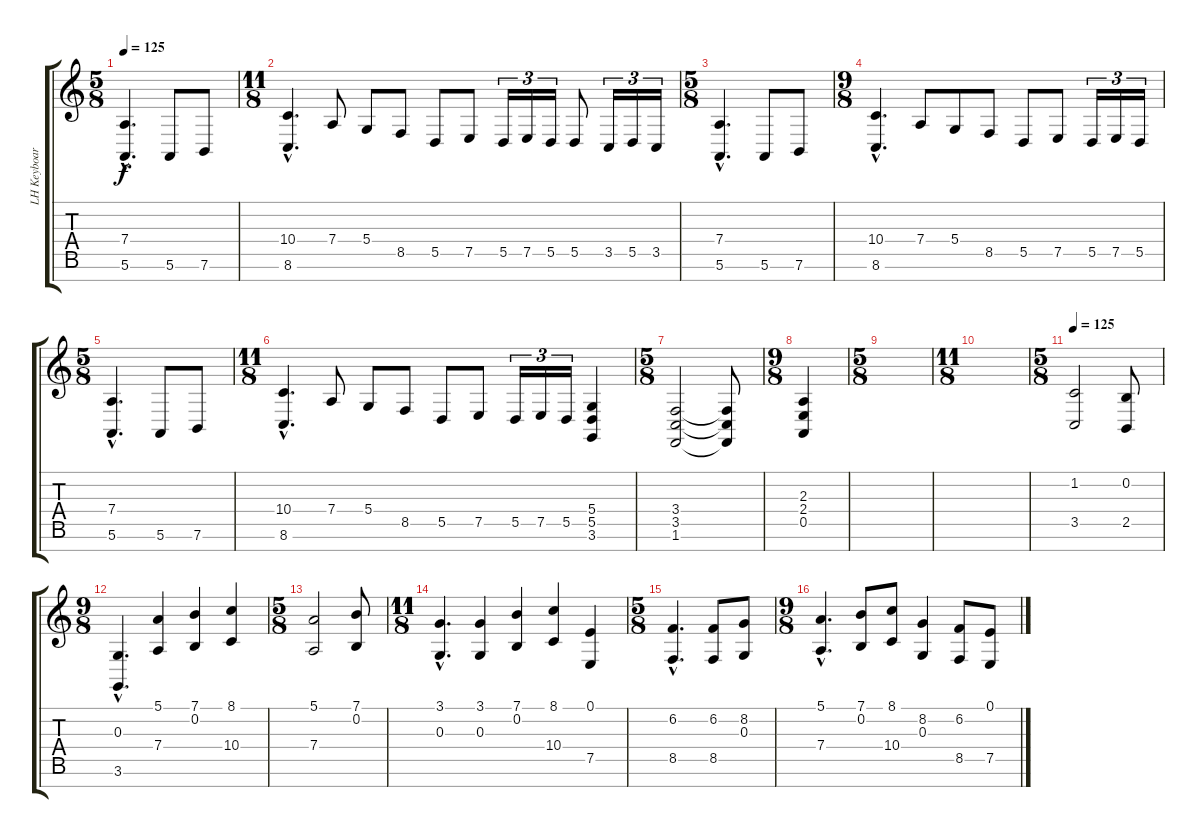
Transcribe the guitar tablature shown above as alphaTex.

\track ("LH Keyboard" "LH Keyboar") {instrument acousticgrandpiano}
\staff {score tabs}
\tuning (E4 B3 G3 D3 A2 E2 B1) {hide}
\ts (5 8)
\tempo 125
\clef g2
\ks c
(7.4{hac} 5.6{hac}).4{d dy f} 5.6.8 7.6.8 |
\ts (11 8)
(10.4{hac} 8.6{hac}).4{d} 7.4.8 5.4.8 8.5.8 5.5.8 7.5.8 5.5.16{tu (3 2)} 7.5.16{tu (3 2)} 5.5.16{tu (3 2)} 5.5.8 3.5.16{tu (3 2)} 5.5.16{tu (3 2)} 3.5.16{tu (3 2)} |
\ts (5 8)
(7.4{hac} 5.6{hac}).4{d volume 13 instrument acousticgrandpiano} 5.6.8 7.6.8 |
\ts (9 8)
(10.4{hac} 8.6{hac}).4{d} 7.4.8 5.4.8 8.5.8 5.5.8 7.5.8 5.5.16{tu (3 2)} 7.5.16{tu (3 2)} 5.5.16{tu (3 2)} |
\ts (5 8)
(7.4{hac} 5.6{hac}).4{d} 5.6.8 7.6.8 |
\ts (11 8)
(10.4{hac} 8.6{hac}).4{d} 7.4.8 5.4.8 8.5.8 5.5.8 7.5.8 5.5.16{tu (3 2)} 7.5.16{tu (3 2)} 5.5.16{tu (3 2)} (5.4 5.5 3.6).4 |
\ts (5 8)
(3.4 3.5 1.6).2 (3.4{t} 3.5{t} 1.6{t}).8 |
\ts (9 8)
(2.3 2.4 0.5).4 |
\ts (5 8)
|
\ts (11 8)
|
\ts (5 8)
\tempo 125
(1.2 3.5).2{volume 10 instrument churchorgan} (0.2 2.5).8 |
\ts (9 8)
(0.3{hac} 3.6{hac}).4{d} (5.1 7.4).4 (7.1 0.2).4 (8.1 10.4).4 |
\ts (5 8)
(5.1 7.4).2 (7.1 0.2).8 |
\ts (11 8)
(3.1{hac} 0.3{hac}).4{d} (3.1 0.3).4 (7.1 0.2).4 (8.1 10.4).4 (0.1 7.5).4 |
\ts (5 8)
(6.2{hac} 8.5{hac}).4{d} (6.2 8.5).8 (8.2 0.3).8 |
\ts (9 8)
(5.1{hac} 7.4{hac}).4{d} (7.1 0.2).8 (8.1 10.4).8 (8.2 0.3).4 (6.2 8.5).8 (0.1 7.5).8
